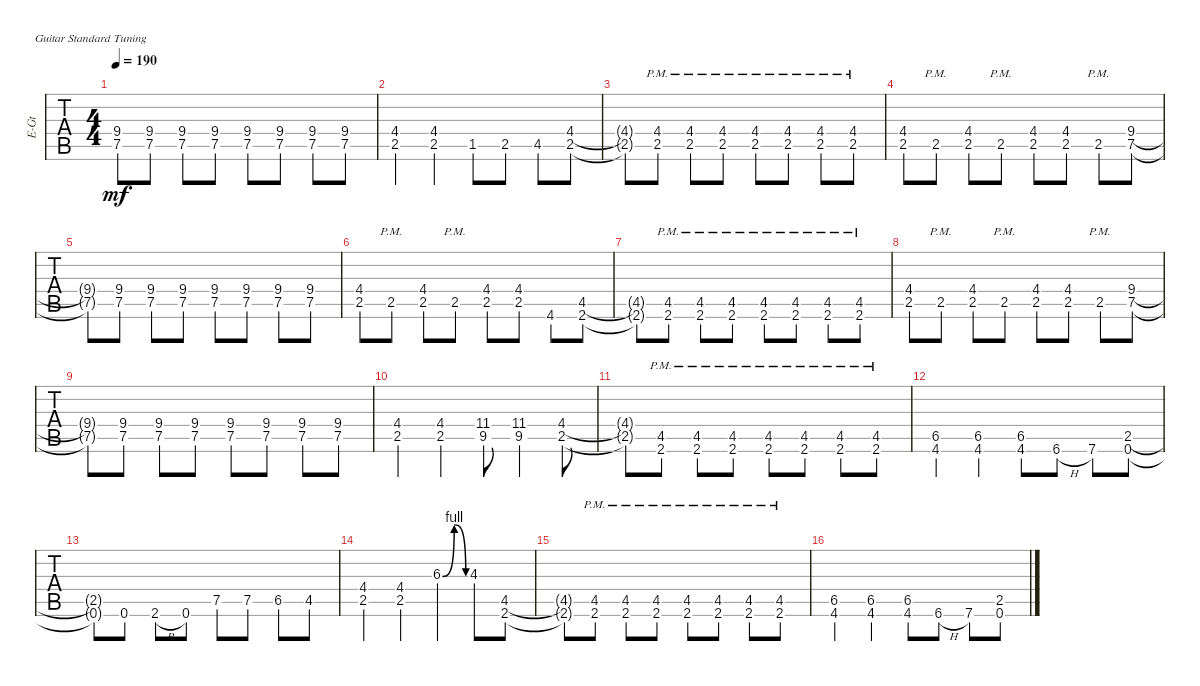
\defaultSystemsLayout 4
\bracketExtendMode groupsimilarinstruments
\otherSystemsTrackNameOrientation horizontal
\track ("Matthew" "E-Gt") {instrument distortionguitar}
\staff {tabs}
\tuning (E4 B3 G3 D3 A2 E2)
\ts (4 4)
\tempo 190
\clef g2
\ks c
(7.5{t} 9.4{t}).8{dy mf} (7.5 9.4).8 (7.5 9.4).8 (7.5 9.4).8 (7.5 9.4).8 (7.5 9.4).8 (7.5 9.4).8 (7.5 9.4).8 |
(2.5 4.4{acc #}).4 (2.5 4.4{acc #}).4 1.5{acc #}.8 2.5.8 4.5{acc #}.8 (2.5 4.4{acc #}).8 |
(2.5{t} 4.4{t acc #}).8 (2.5{pm} 4.4{pm acc #}).8 (2.5{pm} 4.4{pm acc #}).8 (2.5{pm} 4.4{pm acc #}).8 (2.5{pm} 4.4{pm acc #}).8 (2.5{pm} 4.4{pm acc #}).8 (2.5{pm} 4.4{pm acc #}).8 (2.5{pm} 4.4{pm acc #}).8 |
(2.5 4.4{acc #}).8 2.5{pm}.8 (2.5 4.4{acc #}).8 2.5{pm}.8 (2.5 4.4{acc #}).8 (2.5 4.4{acc #}).8 2.5{pm}.8 (7.5 9.4).8 |
(7.5{t} 9.4{t}).8 (7.5 9.4).8 (7.5 9.4).8 (7.5 9.4).8 (7.5 9.4).8 (7.5 9.4).8 (7.5 9.4).8 (7.5 9.4).8 |
(2.5 4.4{acc #}).8 2.5{pm}.8 (2.5 4.4{acc #}).8 2.5{pm}.8 (2.5 4.4{acc #}).8 (2.5 4.4{acc #}).8 4.6{acc #}.8 (4.5{acc #} 2.6{acc #}).8 |
(4.5{t acc #} 2.6{t acc #}).8 (4.5{pm acc #} 2.6{pm acc #}).8 (4.5{pm acc #} 2.6{pm acc #}).8 (4.5{pm acc #} 2.6{pm acc #}).8 (4.5{pm acc #} 2.6{pm acc #}).8 (4.5{pm acc #} 2.6{pm acc #}).8 (4.5{pm acc #} 2.6{pm acc #}).8 (4.5{pm acc #} 2.6{pm acc #}).8 |
(2.5 4.4{acc #}).8 2.5{pm}.8 (2.5 4.4{acc #}).8 2.5{pm}.8 (2.5 4.4{acc #}).8 (2.5 4.4{acc #}).8 2.5{pm}.8 (7.5 9.4).8 |
(7.5{t} 9.4{t}).8 (7.5 9.4).8 (7.5 9.4).8 (7.5 9.4).8 (7.5 9.4).8 (7.5 9.4).8 (7.5 9.4).8 (7.5 9.4).8 |
(2.5 4.4{acc #}).4 (2.5 4.4{acc #}).4 (9.5{acc #} 11.4{acc #}).8 (9.5{acc #} 11.4{acc #}).4 (2.5 4.4{acc #}).8 |
(2.5{t} 4.4{t acc #}).8 (2.6{pm acc #} 4.5{pm acc #}).8 (2.6{pm acc #} 4.5{pm acc #}).8 (2.6{pm acc #} 4.5{pm acc #}).8 (2.6{pm acc #} 4.5{pm acc #}).8 (2.6{pm acc #} 4.5{pm acc #}).8 (2.6{pm acc #} 4.5{pm acc #}).8 (2.6{pm acc #} 4.5{pm acc #}).8 |
(4.6{acc #} 6.5{acc #}).4 (4.6{acc #} 6.5{acc #}).4 (4.6{acc #} 6.5{acc #}).8 6.6{h acc #}.8 7.6.8 (0.6 2.5).8 |
(0.6{t} 2.5{t}).8 0.6.8 2.6{h acc #}.8 0.6.8 7.5.8 7.5.8 6.5{acc #}.8 4.5{acc #}.8 |
(4.4{acc #} 2.5).4 (2.5 4.4{acc #}).4 6.3{be (bendrelease 0 0 10.2 4 20.4 4 30 0) acc #}.4 4.3.8 (2.6{acc #} 4.5{acc #}).8 |
(2.6{t acc #} 4.5{t acc #}).8 (2.6{pm acc #} 4.5{pm acc #}).8 (2.6{pm acc #} 4.5{pm acc #}).8 (2.6{pm acc #} 4.5{pm acc #}).8 (2.6{pm acc #} 4.5{pm acc #}).8 (2.6{pm acc #} 4.5{pm acc #}).8 (2.6{pm acc #} 4.5{pm acc #}).8 (2.6{pm acc #} 4.5{pm acc #}).8 |
(4.6{acc #} 6.5{acc #}).4 (4.6{acc #} 6.5{acc #}).4 (4.6{acc #} 6.5{acc #}).8 6.6{h acc #}.8 7.6.8 (0.6 2.5).8
